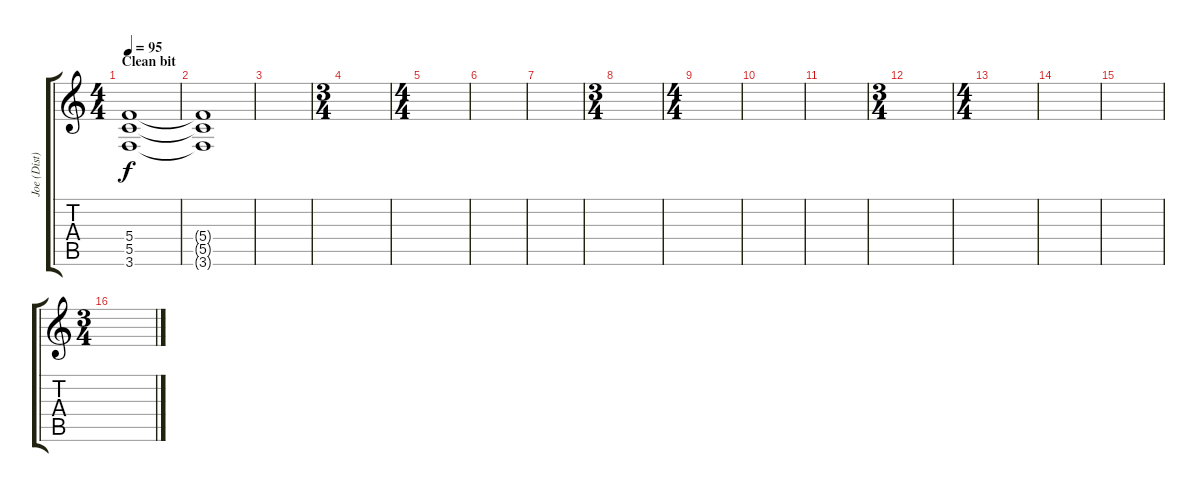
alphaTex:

\track ("Joe (Dist)" "Joe (Dist)") {instrument distortionguitar}
\staff {score tabs}
\tuning (D4 A3 F3 C3 G2 D2) {hide}
\ts (4 4)
\section ("" "Clean bit")
\tempo 95
\clef g2
\ks c
(5.4 5.5 3.6).1{dy f} |
(5.4{t} 5.5{t} 3.6{t}).1 |
|
\ts (3 4)
|
\ts (4 4)
|
|
|
\ts (3 4)
|
\ts (4 4)
|
|
|
\ts (3 4)
|
\ts (4 4)
|
|
|
\ts (3 4)
